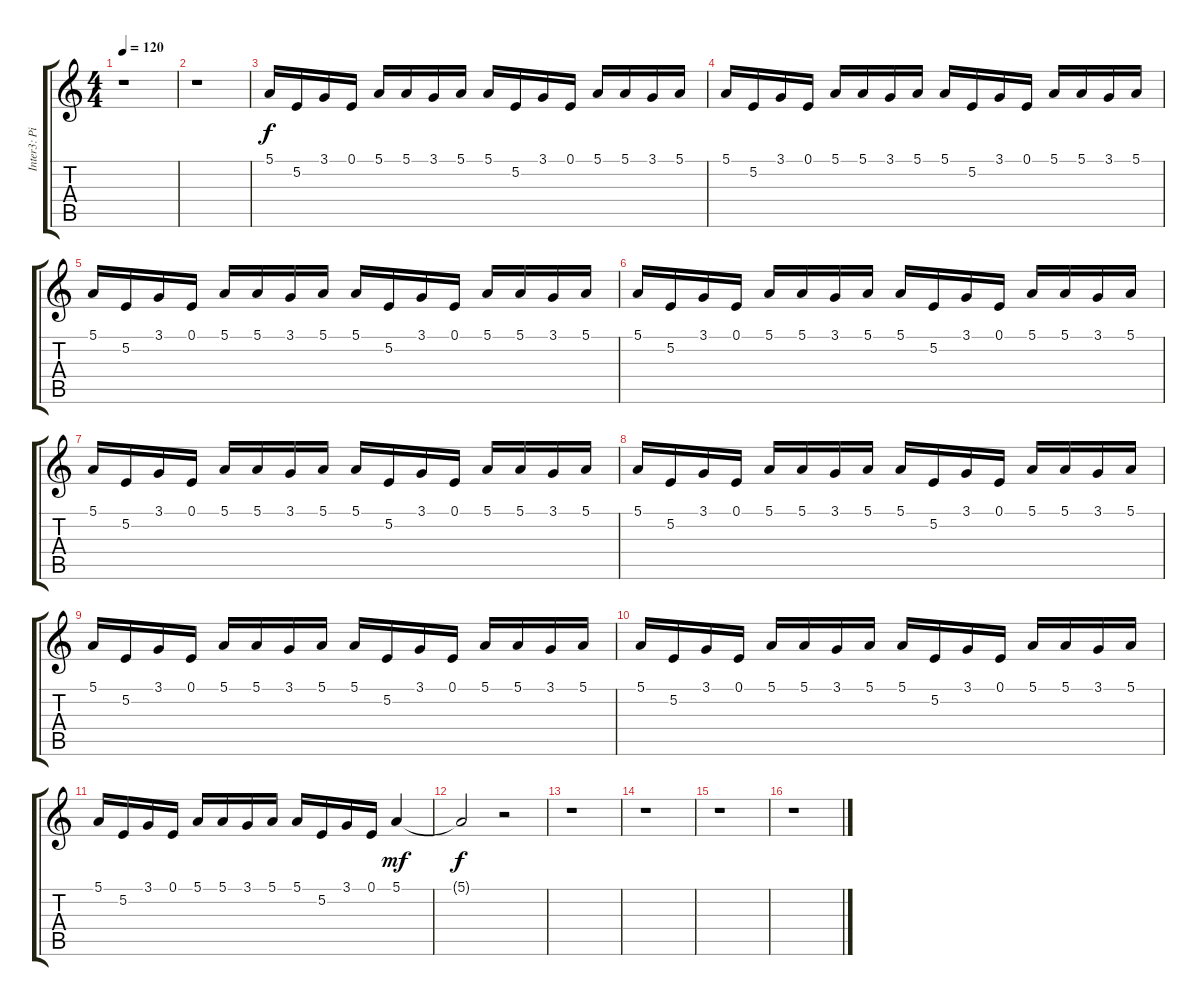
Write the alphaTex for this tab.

\track ("Inter3: Piano       " "Inter3: Pi") {instrument acousticgrandpiano}
\staff {score tabs}
\tuning (E4 B3 G3 D3 A2 E2) {hide}
\ts (4 4)
\tempo 120
\clef g2
\ks c
r.1{dy f} |
r.1 |
5.1.16 5.2.16 3.1.16 0.1.16 5.1.16 5.1.16 3.1.16 5.1.16 5.1.16 5.2.16 3.1.16 0.1.16 5.1.16 5.1.16 3.1.16 5.1.16 |
5.1.16 5.2.16 3.1.16 0.1.16 5.1.16 5.1.16 3.1.16 5.1.16 5.1.16 5.2.16 3.1.16 0.1.16 5.1.16 5.1.16 3.1.16 5.1.16 |
5.1.16 5.2.16 3.1.16 0.1.16 5.1.16 5.1.16 3.1.16 5.1.16 5.1.16 5.2.16 3.1.16 0.1.16 5.1.16 5.1.16 3.1.16 5.1.16 |
5.1.16 5.2.16 3.1.16 0.1.16 5.1.16 5.1.16 3.1.16 5.1.16 5.1.16 5.2.16 3.1.16 0.1.16 5.1.16 5.1.16 3.1.16 5.1.16 |
5.1.16 5.2.16 3.1.16 0.1.16 5.1.16 5.1.16 3.1.16 5.1.16 5.1.16 5.2.16 3.1.16 0.1.16 5.1.16 5.1.16 3.1.16 5.1.16 |
5.1.16 5.2.16 3.1.16 0.1.16 5.1.16 5.1.16 3.1.16 5.1.16 5.1.16 5.2.16 3.1.16 0.1.16 5.1.16 5.1.16 3.1.16 5.1.16 |
5.1.16 5.2.16 3.1.16 0.1.16 5.1.16 5.1.16 3.1.16 5.1.16 5.1.16 5.2.16 3.1.16 0.1.16 5.1.16 5.1.16 3.1.16 5.1.16 |
5.1.16 5.2.16 3.1.16 0.1.16 5.1.16 5.1.16 3.1.16 5.1.16 5.1.16 5.2.16 3.1.16 0.1.16 5.1.16 5.1.16 3.1.16 5.1.16 |
5.1.16 5.2.16 3.1.16 0.1.16 5.1.16 5.1.16 3.1.16 5.1.16 5.1.16 5.2.16 3.1.16 0.1.16 5.1.4{dy mf} |
5.1{t}.2{dy f} r.2 |
r.1 |
r.1 |
r.1 |
r.1
